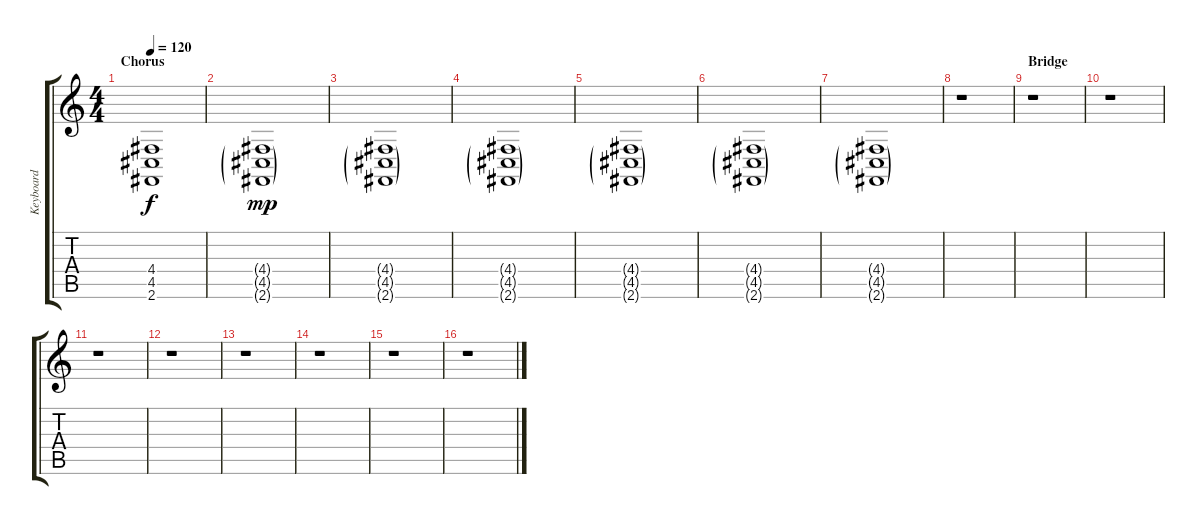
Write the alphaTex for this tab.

\track ("Keyboard" "Keyboard") {instrument stringensemble1}
\staff {score tabs}
\tuning (E4 B3 G3 D3 A2 E2) {hide}
\ts (4 4)
\section ("" "Chorus")
\tempo 120
\clef g2
\ks c
(4.4 4.5 2.6).1{dy f} |
(4.4{g} 4.5{g} 2.6{g}).1{dy mp} |
(4.4{g} 4.5{g} 2.6{g}).1 |
(4.4{g} 4.5{g} 2.6{g}).1 |
(4.4{g} 4.5{g} 2.6{g}).1 |
(4.4{g} 4.5{g} 2.6{g}).1 |
(4.4{g} 4.5{g} 2.6{g}).1 |
r.1 |
\section ("" "Bridge")
r.1 |
r.1 |
r.1 |
r.1 |
r.1 |
r.1 |
r.1 |
r.1
